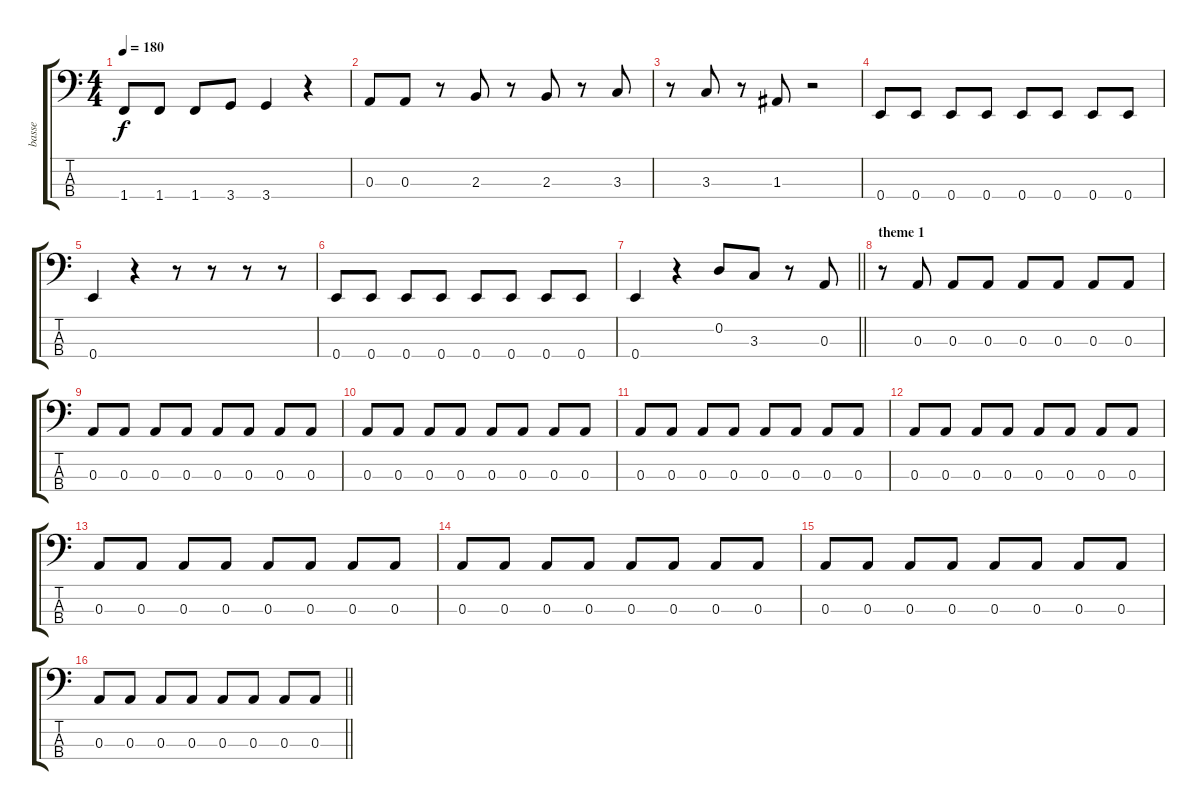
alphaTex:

\track ("basse" "basse") {instrument electricbassfinger}
\staff {score tabs}
\tuning (G2 D2 A1 E1) {hide}
\ts (4 4)
\tempo 180
\clef f4
\ks c
1.4.8{dy f} 1.4.8 1.4.8 3.4.8 3.4.4 r.4 |
0.3.8 0.3.8 r.8 2.3.8 r.8 2.3.8 r.8 3.3.8 |
r.8 3.3.8 r.8 1.3.8 r.2 |
0.4.8 0.4.8 0.4.8 0.4.8 0.4.8 0.4.8 0.4.8 0.4.8 |
0.4.4 r.4 r.8 r.8 r.8 r.8 |
0.4.8 0.4.8 0.4.8 0.4.8 0.4.8 0.4.8 0.4.8 0.4.8 |
\barLineRight lightlight
0.4.4 r.4 0.2.8 3.3.8 r.8 0.3.8 |
\section ("" "theme 1")
r.8 0.3.8 0.3.8 0.3.8 0.3.8 0.3.8 0.3.8 0.3.8 |
0.3.8 0.3.8 0.3.8 0.3.8 0.3.8 0.3.8 0.3.8 0.3.8 |
0.3.8 0.3.8 0.3.8 0.3.8 0.3.8 0.3.8 0.3.8 0.3.8 |
0.3.8 0.3.8 0.3.8 0.3.8 0.3.8 0.3.8 0.3.8 0.3.8 |
0.3.8 0.3.8 0.3.8 0.3.8 0.3.8 0.3.8 0.3.8 0.3.8 |
0.3.8 0.3.8 0.3.8 0.3.8 0.3.8 0.3.8 0.3.8 0.3.8 |
0.3.8 0.3.8 0.3.8 0.3.8 0.3.8 0.3.8 0.3.8 0.3.8 |
0.3.8 0.3.8 0.3.8 0.3.8 0.3.8 0.3.8 0.3.8 0.3.8 |
\barLineRight lightlight
0.3.8 0.3.8 0.3.8 0.3.8 0.3.8 0.3.8 0.3.8 0.3.8
